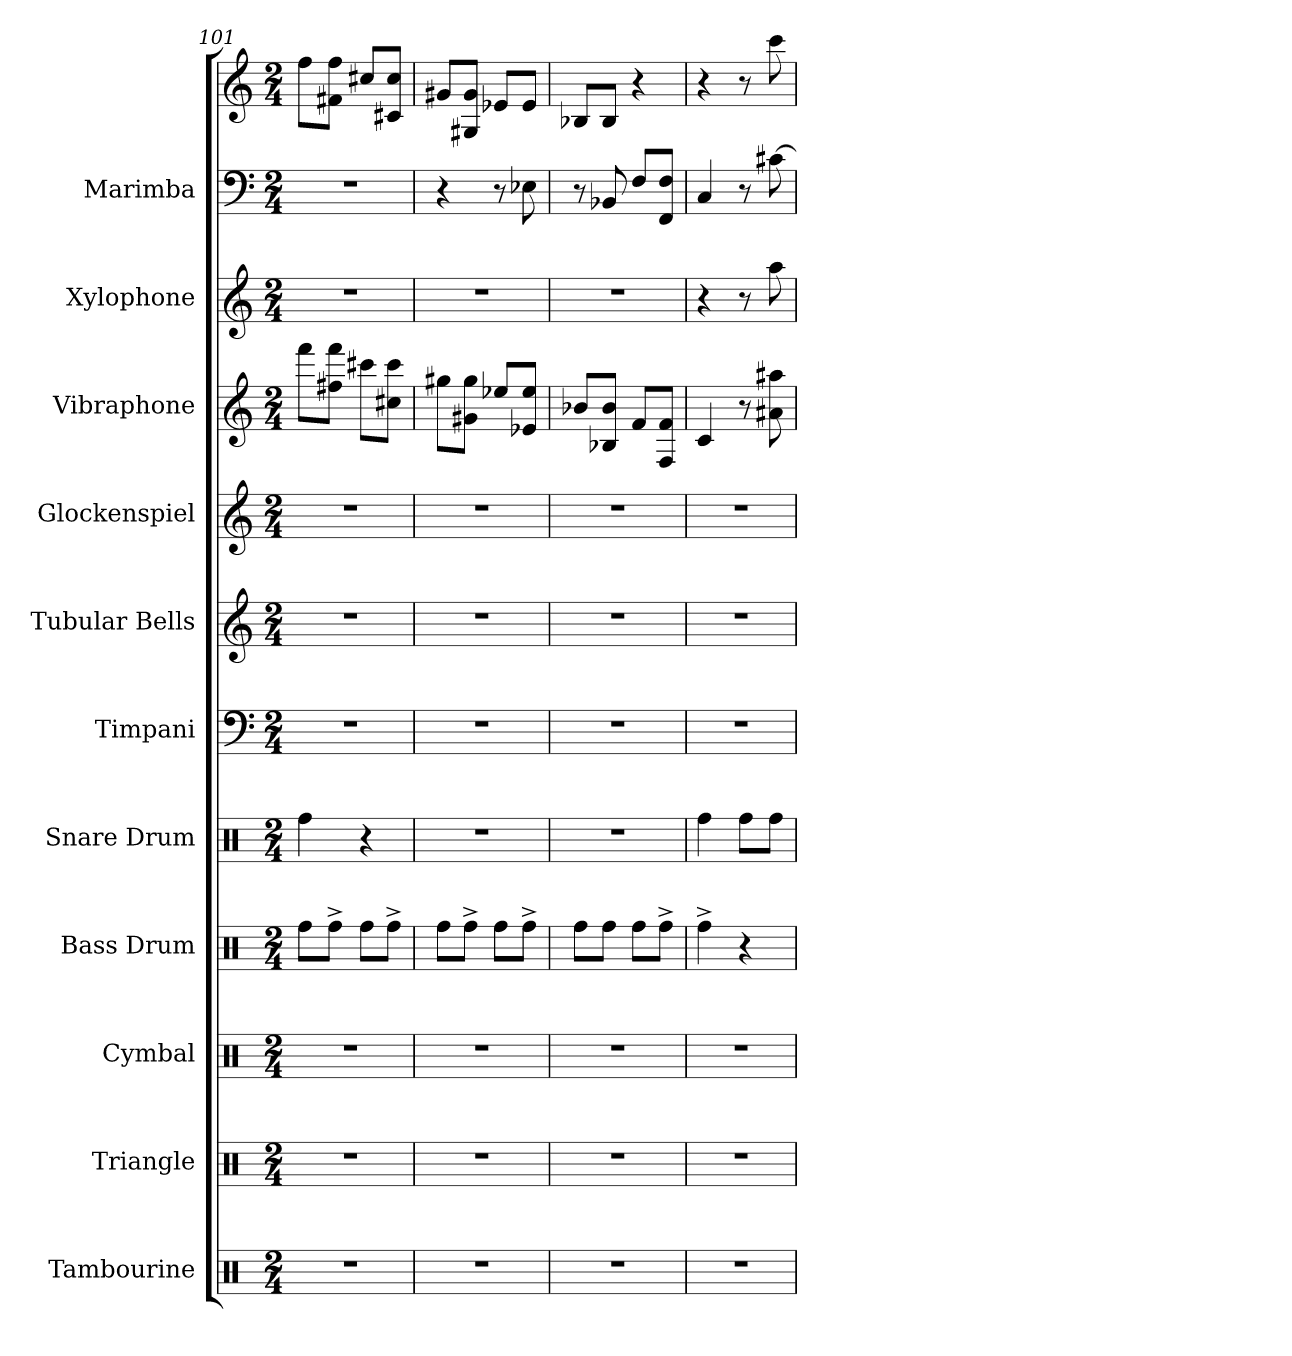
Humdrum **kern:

**kern	**kern	**kern	**kern	**kern	**kern	**kern	**kern	**kern	**kern	**kern	**kern
*part11	*part10	*part9	*part8	*part7	*part6	*part5	*part4	*part3	*part2	*part1	*part1
*staff12	*staff11	*staff10	*staff9	*staff8	*staff7	*staff6	*staff5	*staff4	*staff3	*staff2	*staff1
*I"Tambourine	*I"Triangle	*I"Cymbal	*I"Bass Drum	*I"Snare Drum	*I"Timpani	*I"Tubular Bells	*I"Glockenspiel	*I"Vibraphone	*I"Xylophone	*I"Marimba	*
*I'Tamb.	*I'Trgl.	*I'Cym.	*I'B. Dr.	*I'Sn. Dr.	*I'Timp.	*I'Tu. Be.	*I'Glk.	*I'Vib.	*I'Xyl.	*I'Mrm.	*
*clefX	*clefX	*clefX	*clefX	*clefX	*clefF4	*clefG2	*clefG2	*clefG2	*clefG2	*clefF4	*clefG2
*	*	*	*	*	*	*	*ITrd-14c-24	*	*ITrd-7c-12	*	*
*k[]	*k[]	*k[]	*k[]	*k[]	*k[]	*k[]	*k[]	*k[]	*k[]	*k[]	*k[]
*M2/4	*M2/4	*M2/4	*M2/4	*M2/4	*M2/4	*M2/4	*M2/4	*M2/4	*M2/4	*M2/4	*M2/4
=101	=101	=101	=101	=101	=101	=101	=101	=101	=101	=101	=101
2r	2r	2r	8Rff\L	4Rff\	2r	2r	2r	8fff\L	2r	2r	8ff\L
.	.	.	8Rff^\J	.	.	.	.	8ff#X\ 8fff\J	.	.	8f#X\ 8ff\J
.	.	.	8Rff\L	4r	.	.	.	8ccc#X\L	.	.	8cc#X/L
.	.	.	8Rff^\J	.	.	.	.	8cc#X\ 8ccc#\J	.	.	8c#X/ 8cc#/J
=102	=102	=102	=102	=102	=102	=102	=102	=102	=102	=102	=102
2r	2r	2r	8Rff\L	2r	2r	2r	2r	8gg#X\L	2r	4r	8g#X/L
.	.	.	8Rff^\J	.	.	.	.	8g#X\ 8gg#\J	.	.	8G#X/ 8g#/J
.	.	.	8Rff\L	.	.	.	.	8ee-X/L	.	8r	8e-X/L
.	.	.	8Rff^\J	.	.	.	.	8e-X/ 8ee-/J	.	8E-X\	8e-/J
=103	=103	=103	=103	=103	=103	=103	=103	=103	=103	=103	=103
2r	2r	2r	8Rff\L	2r	2r	2r	2r	8b-X/L	2r	8r	8B-X/L
.	.	.	8Rff\J	.	.	.	.	8B-X/ 8b-/J	.	8BB-X/	8B-/J
.	.	.	8Rff\L	.	.	.	.	8f/L	.	8F/L	4r
.	.	.	8Rff^\J	.	.	.	.	8F/ 8f/J	.	8FF/ 8F/J	.
!!LO:PB:g=z
=104	=104	=104	=104	=104	=104	=104	=104	=104	=104	=104	=104
2r	2r	2r	4Rff^\	4Rff\	2r	2r	2r	4c/	4r	4C/	4r
.	.	.	4r	8Rff\L	.	.	.	8r	8r	8r	8r
.	.	.	.	8Rff\J	.	.	.	8a#X\ 8aa#X\	8aaa\	[8c#X\	8ccc\
=	=	=	=	=	=	=	=	=	=	=	=
*-	*-	*-	*-	*-	*-	*-	*-	*-	*-	*-	*-
